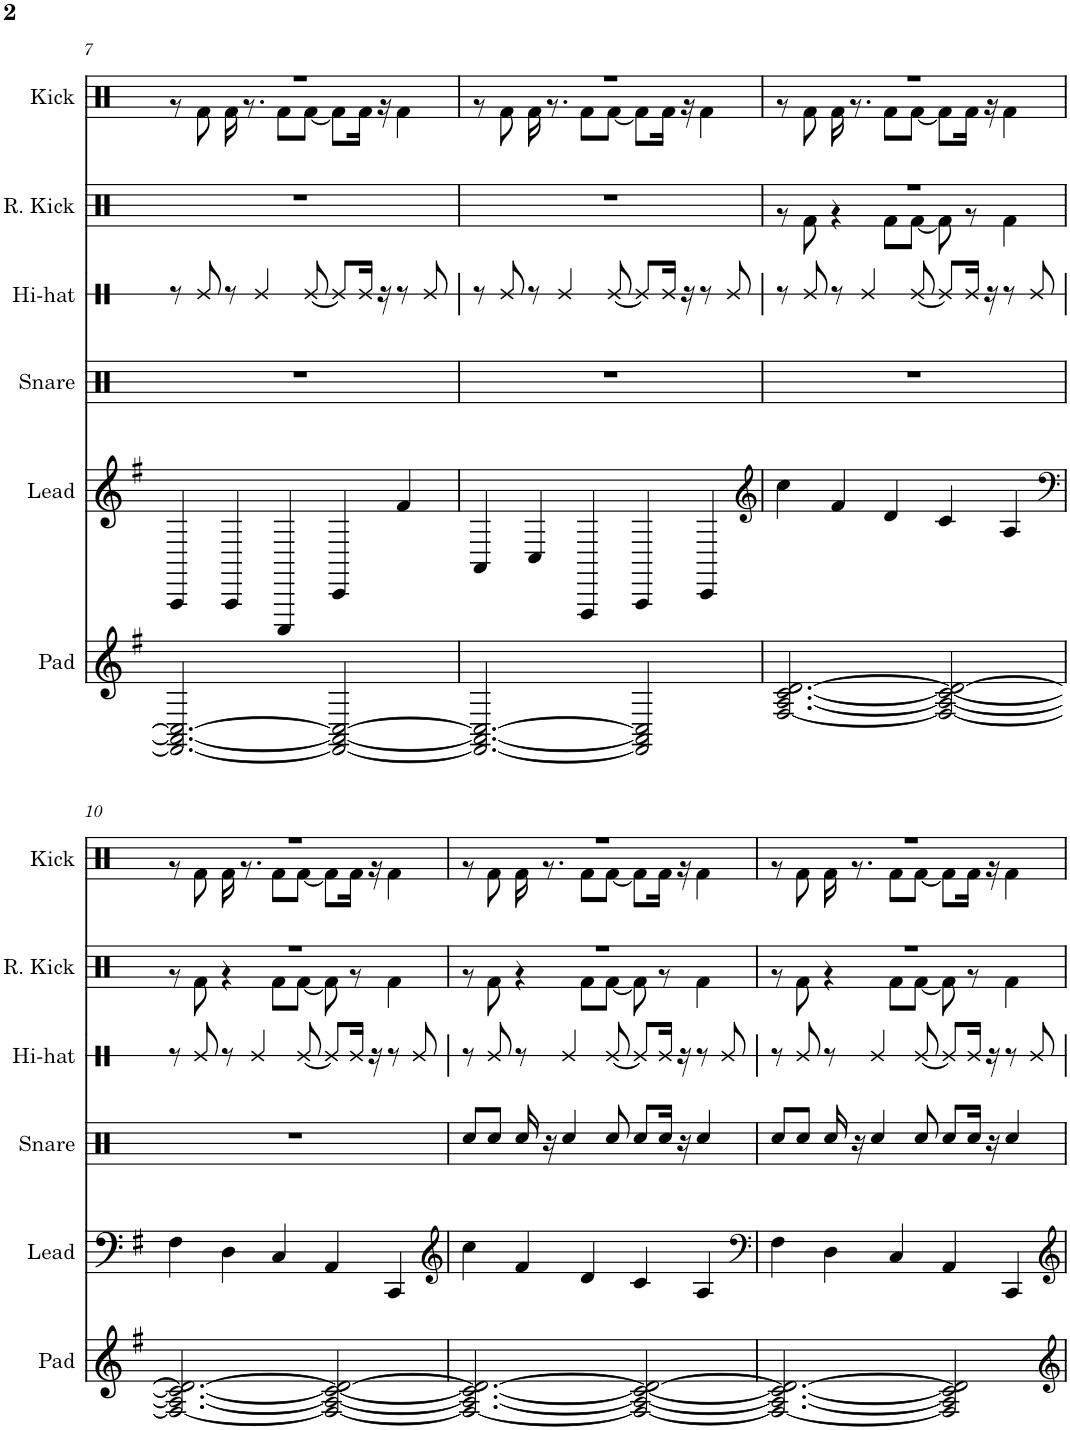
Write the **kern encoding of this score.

**kern	**kern	**kern	**kern	**kern	**kern
*part6	*part5	*part4	*part3	*part2	*part1
*staff6	*staff5	*staff4	*staff3	*staff2	*staff1
*I"Pad	*I"Lead	*I"Snare	*I"Hi-hat	*I"Reverb Kick	*I"Kick
*I'Pad	*I'Lead	*I'Snare	*I'Hi-hat	*I'R. Kick	*I'Kick
!!LO:PB:g=z
*clefG2	*clefG2	*clefX	*clefX	*clefX	*clefX
*k[f#]	*k[f#]	*k[f#]	*k[f#]	*k[f#]	*k[f#]
*M5/4	*M5/4	*M5/4	*M5/4	*M5/4	*M5/4
=7	=7	=7	=7	=7	=7
*	*	*	*	*	*^
2.FF#/_ 2.AA/_ 2.C/_	4AAA/	4%5r	8r	4%5r	4%5r	8r
.	.	.	8Re/	.	.	8Rf\
.	4AAA/	.	8r	.	.	16Rf\
.	.	.	.	.	.	8.r
.	.	.	4Re/	.	.	.
.	4CCC/	.	.	.	.	8Rf\L
.	.	.	[8Re/	.	.	[8Rf\J
2FF#/_ 2AA/_ 2C/_	4CC/	.	8Re/L]	.	.	8Rf\L]
.	.	.	16Re/Jk	.	.	16Rf\Jk
.	.	.	16r	.	.	16r
.	4f#/	.	8r	.	.	4Rf\
.	.	.	8Re/	.	.	.
=8	=8	=8	=8	=8	=8	=8
2.FF#/_ 2.AA/_ 2.C/_	4AA/	4%5r	8r	4%5r	4%5r	8r
.	.	.	8Re/	.	.	8Rf\
.	4C/	.	8r	.	.	16Rf\
.	.	.	.	.	.	8.r
.	.	.	4Re/	.	.	.
.	4FFF#/	.	.	.	.	8Rf\L
.	.	.	[8Re/	.	.	[8Rf\J
2FF#/] 2AA/] 2C/]	4AAA/	.	8Re/L]	.	.	8Rf\L]
.	.	.	16Re/Jk	.	.	16Rf\Jk
.	.	.	16r	.	.	16r
.	4CC/	.	8r	.	.	4Rf\
.	.	.	8Re/	.	.	.
=9	=9	=9	=9	=9	=9	=9
*	*clefG2	*	*	*	*	*
*	*	*	*	*^	*	*
[2.F#/ [2.A/ [2.c/ [2.d/	4cc\	4%5r	8r	4%5r	8r	4%5r	8r
.	.	.	8Re/	.	8Rf\	.	8Rf\
.	4f#/	.	8r	.	4r	.	16Rf\
.	.	.	.	.	.	.	8.r
.	.	.	4Re/	.	.	.	.
.	4d/	.	.	.	8Rf\L	.	8Rf\L
.	.	.	[8Re/	.	[8Rf\J	.	[8Rf\J
2F#/_ 2A/_ 2c/_ 2d/_	4c/	.	8Re/L]	.	8Rf\]	.	8Rf\L]
.	.	.	16Re/Jk	.	8r	.	16Rf\Jk
.	.	.	16r	.	.	.	16r
.	4A/	.	8r	.	4Rf\	.	4Rf\
.	.	.	8Re/	.	.	.	.
!!LO:LB:g=z	!!
=10	=10	=10	=10	=10	=10	=10	=10
*	*clefF4	*	*	*	*	*	*
2.F#/_ 2.A/_ 2.c/_ 2.d/_	4F#\	4%5r	8r	4%5r	8r	4%5r	8r
.	.	.	8Re/	.	8Rf\	.	8Rf\
.	4D\	.	8r	.	4r	.	16Rf\
.	.	.	.	.	.	.	8.r
.	.	.	4Re/	.	.	.	.
.	4C/	.	.	.	8Rf\L	.	8Rf\L
.	.	.	[8Re/	.	[8Rf\J	.	[8Rf\J
2F#/_ 2A/_ 2c/_ 2d/_	4AA/	.	8Re/L]	.	8Rf\]	.	8Rf\L]
.	.	.	16Re/Jk	.	8r	.	16Rf\Jk
.	.	.	16r	.	.	.	16r
.	4CC/	.	8r	.	4Rf\	.	4Rf\
.	.	.	8Re/	.	.	.	.
=11	=11	=11	=11	=11	=11	=11	=11
*	*clefG2	*	*	*	*	*	*
2.F#/_ 2.A/_ 2.c/_ 2.d/_	4cc\	8Rcc/L	8r	4%5r	8r	4%5r	8r
.	.	8Rcc/J	8Re/	.	8Rf\	.	8Rf\
.	4f#/	16Rcc/	8r	.	4r	.	16Rf\
.	.	16r	.	.	.	.	8.r
.	.	4Rcc/	4Re/	.	.	.	.
.	4d/	.	.	.	8Rf\L	.	8Rf\L
.	.	8Rcc/	[8Re/	.	[8Rf\J	.	[8Rf\J
2F#/_ 2A/_ 2c/_ 2d/_	4c/	8Rcc/L	8Re/L]	.	8Rf\]	.	8Rf\L]
.	.	16Rcc/Jk	16Re/Jk	.	8r	.	16Rf\Jk
.	.	16r	16r	.	.	.	16r
.	4A/	4Rcc/	8r	.	4Rf\	.	4Rf\
.	.	.	8Re/	.	.	.	.
=12	=12	=12	=12	=12	=12	=12	=12
*	*clefF4	*	*	*	*	*	*
2.F#/_ 2.A/_ 2.c/_ 2.d/_	4F#\	8Rcc/L	8r	4%5r	8r	4%5r	8r
.	.	8Rcc/J	8Re/	.	8Rf\	.	8Rf\
.	4D\	16Rcc/	8r	.	4r	.	16Rf\
.	.	16r	.	.	.	.	8.r
.	.	4Rcc/	4Re/	.	.	.	.
.	4C/	.	.	.	8Rf\L	.	8Rf\L
.	.	8Rcc/	[8Re/	.	[8Rf\J	.	[8Rf\J
2F#/] 2A/] 2c/] 2d/]	4AA/	8Rcc/L	8Re/L]	.	8Rf\]	.	8Rf\L]
.	.	16Rcc/Jk	16Re/Jk	.	8r	.	16Rf\Jk
.	.	16r	16r	.	.	.	16r
.	4CC/	4Rcc/	8r	.	4Rf\	.	4Rf\
.	.	.	8Re/	.	.	.	.
*	*	*	*	*v	*v	*	*
*	*	*	*	*	*v	*v
=	=	=	=	=	=
*-	*-	*-	*-	*-	*-
